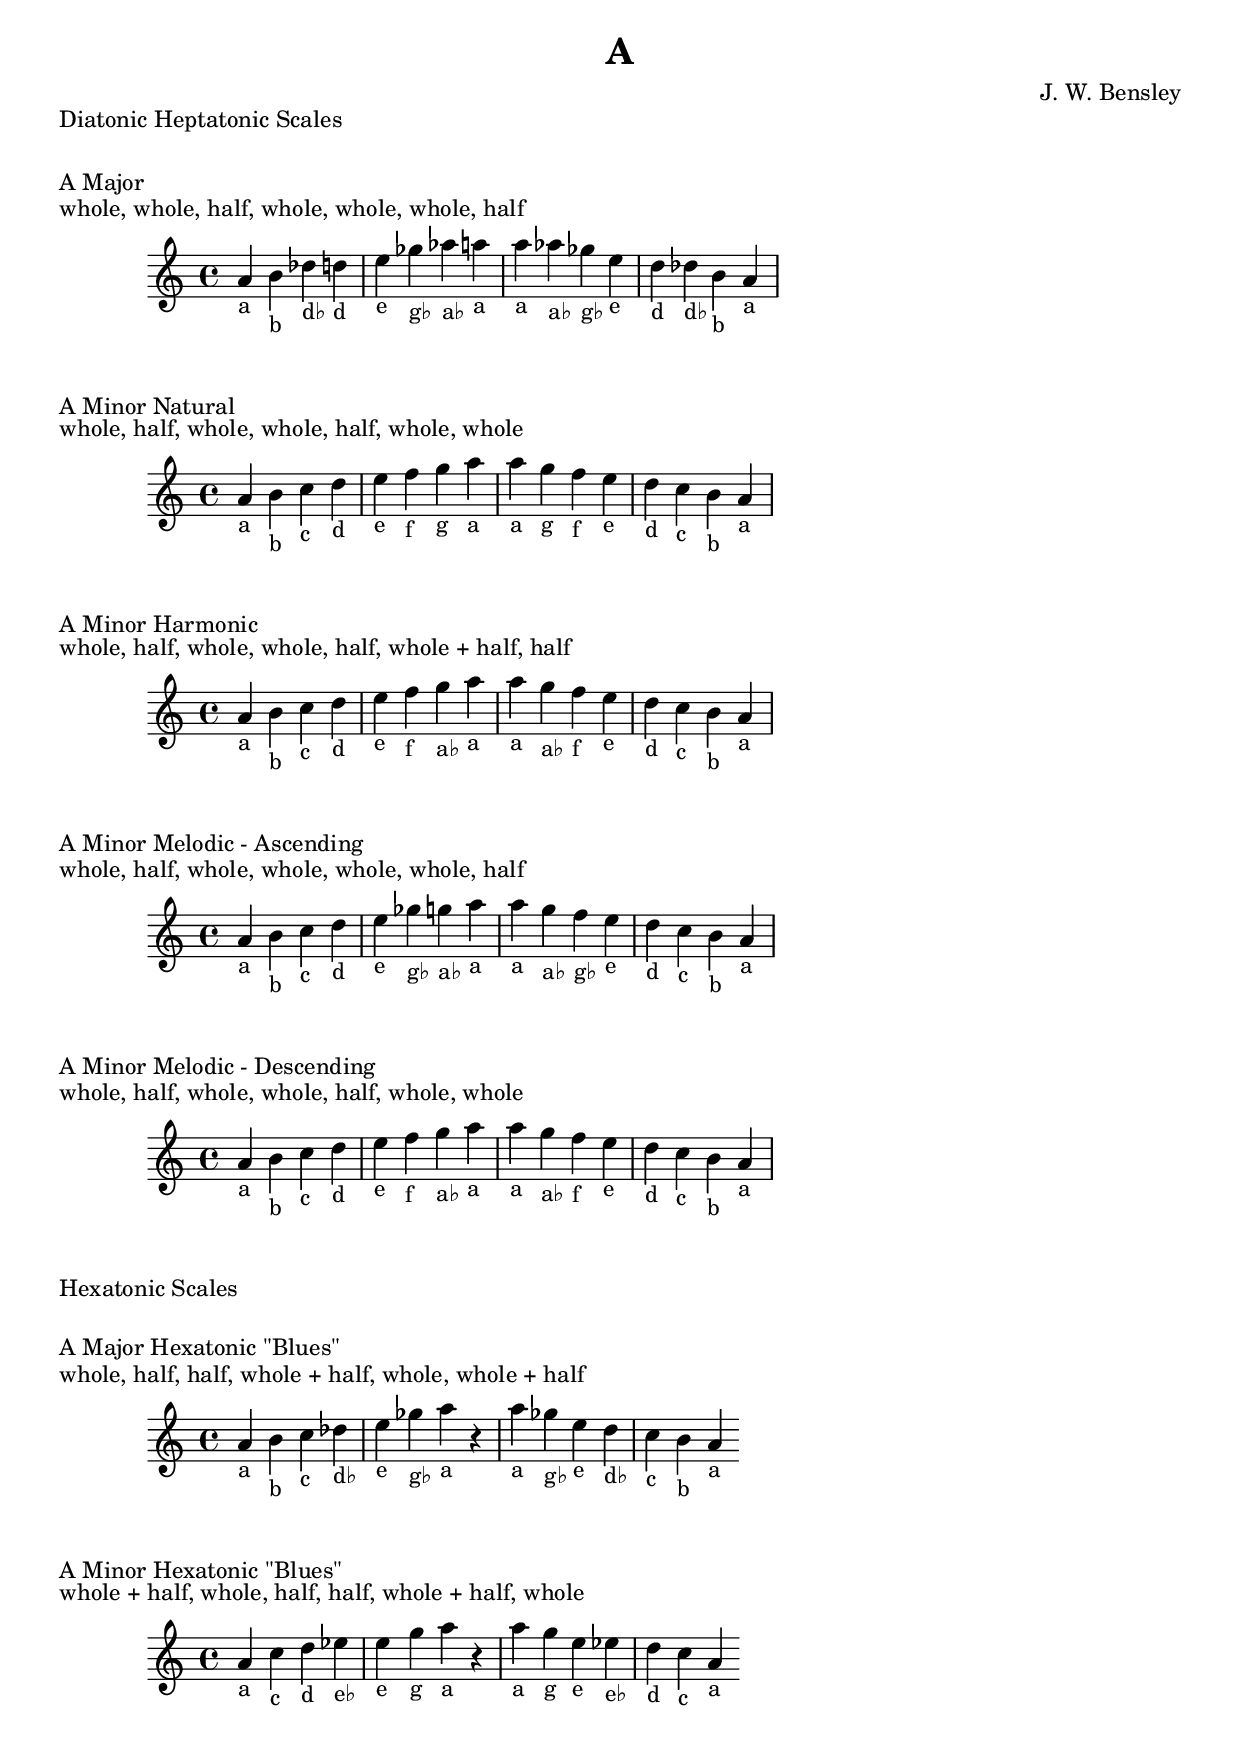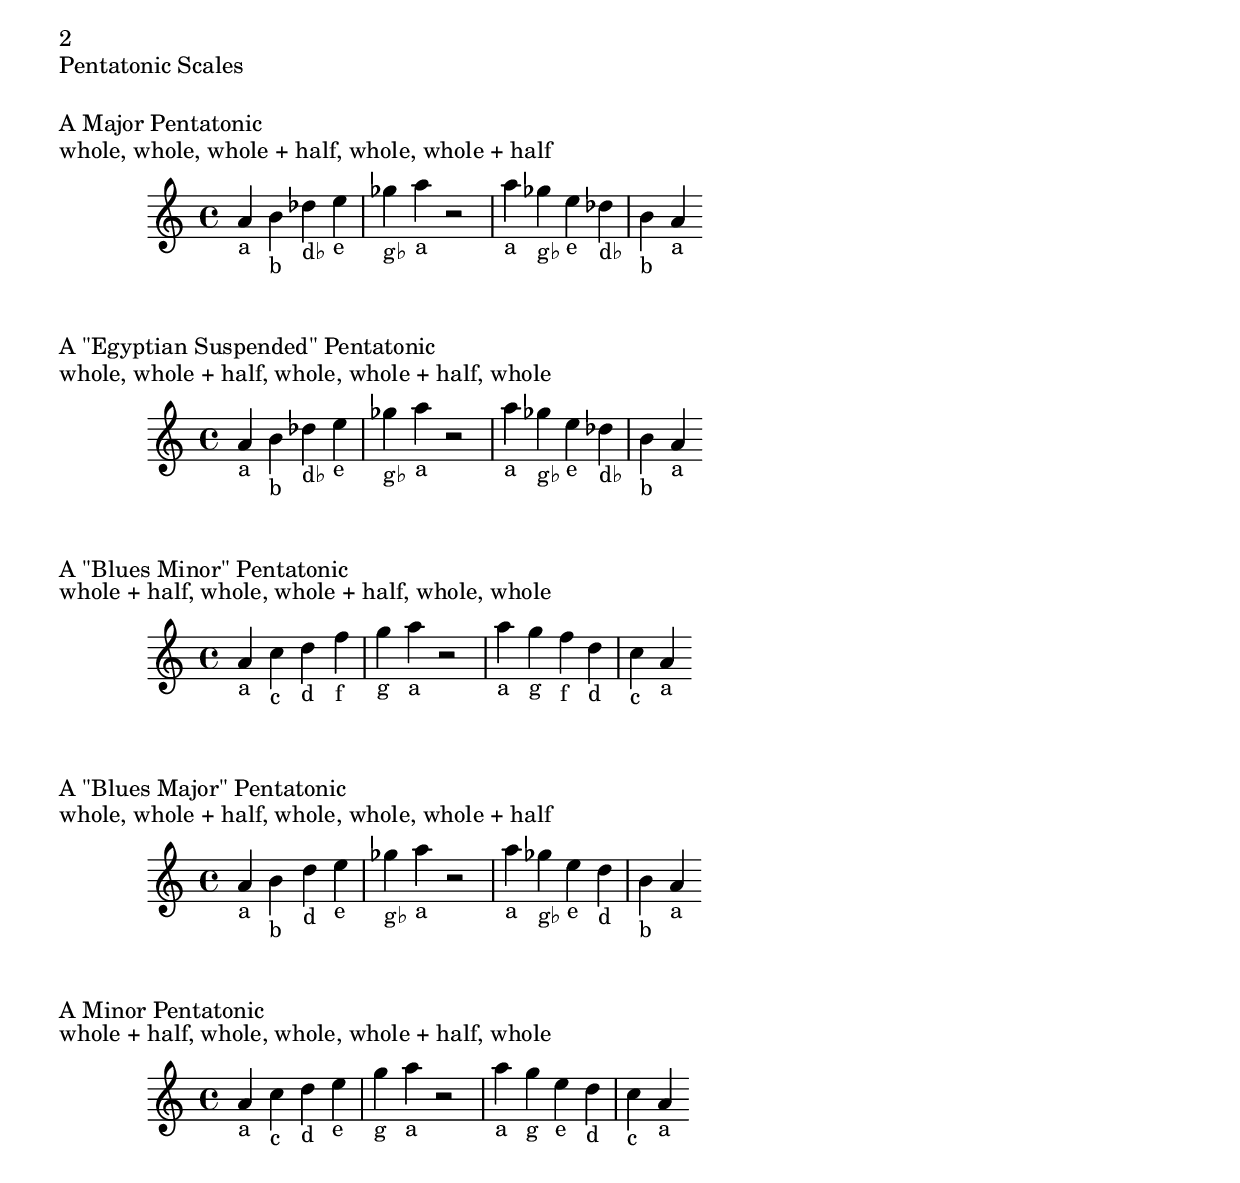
\version "2.18.2"
\language "english"

\header {
  title = "A"
  composer = "J. W. Bensley"
}\markup { "Diatonic Heptatonic Scales" }
\markup { \vspace #1 }

\markup { "A Major" }
\markup { "whole, whole, half, whole, whole, whole, half" }
\score {
  \new PianoStaff {
    \clef "treble"
    \relative a' {
        a4-"a"
        b-"b"
        dflat-"d♭"
        d-"d"
        e-"e"
        gflat-"g♭"
        aflat-"a♭"
        a-"a" |
        a-"a"
        aflat-"a♭"
        gflat-"g♭"
        e-"e"
        d-"d"
        dflat-"d♭"
        b-"b"
        a4-"a"
    }
  }
}

\markup { "A Minor Natural" }
\markup { "whole, half, whole, whole, half, whole, whole" }
\score {
  \new PianoStaff {
    \clef "treble"
    \relative a' {
        a4-"a"
        b-"b"
        c-"c"
        d-"d"
        e-"e"
        f-"f"
        g-"g"
        a-"a" |
        a-"a"
        g-"g"
        f-"f"
        e-"e"
        d-"d"
        c-"c"
        b-"b"
        a4-"a"
    }
  }
}


\markup { "A Minor Harmonic" }
\markup { "whole, half, whole, whole, half, whole + half, half" }
\score {
  \new PianoStaff {
    \clef "treble"
    \relative a' {
        a4-"a"
        b-"b"
        c-"c"
        d-"d"
        e-"e"
        f-"f"
        g-"a♭"
        a-"a" |
        a-"a"
        g-"a♭"
        f-"f"
        e-"e"
        d-"d"
        c-"c"
        b-"b"
        a4-"a"
    }
  }
}

\markup { "A Minor Melodic - Ascending" }
\markup { "whole, half, whole, whole, whole, whole, half" }
\score {
  \new PianoStaff {
    \clef "treble"
    \relative a' {
        a4-"a"
        b-"b"
        c-"c"
        d-"d"
        e-"e"
        gflat-"g♭"
        g-"a♭"
        a-"a" |
        a-"a"
        g-"a♭"
        f-"g♭"
        e-"e"
        d-"d"
        c-"c"
        b-"b"
        a4-"a"
    }
  }
}

\markup { "A Minor Melodic - Descending" }
\markup { "whole, half, whole, whole, half, whole, whole" }
\score {
  \new PianoStaff {
    \clef "treble"
    \relative a' {
        a4-"a"
        b-"b"
        c-"c"
        d-"d"
        e-"e"
        f-"f"
        g-"a♭"
        a-"a" |
        a-"a"
        g-"a♭"
        f-"f"
        e-"e"
        d-"d"
        c-"c"
        b-"b"
        a4-"a"
    }
  }
}

\markup { "Hexatonic Scales" }
\markup { \vspace #1 }

\markup { "A Major Hexatonic \"Blues\"" }
\markup { "whole, half, half, whole + half, whole, whole + half" }
\score {
  \new PianoStaff {
    \clef "treble"
    \relative a' {
        a4-"a"
        b-"b"
        c-"c"
        dflat-"d♭"
        e-"e"
        gflat-"g♭"
        a-"a"
        r4
        a4-"a"
        gflat-"g♭"
        e-"e"
        d-"d♭"
        c-"c"
        b-"b"
        a-"a"
    }
  }
}

\markup { "A Minor Hexatonic \"Blues\"" }
\markup { "whole + half, whole, half, half, whole + half, whole" }
\score {
  \new PianoStaff {
    \time 4/4
    \clef "treble"
    \relative a' {
        a4-"a"
        c-"c"
        d-"d"
        eflat-"e♭"
        e-"e"
        g-"g"
        a-"a"
        r4
        a4-"a"
        g-"g"
        e-"e"
        eflat-"e♭"
        d-"d"
        c-"c"
        a-"a"
    }
  }
}

\markup { "Pentatonic Scales" }
\markup { \vspace #1 }

\markup { "A Major Pentatonic" }
\markup { "whole, whole, whole + half, whole, whole + half" }
\score {
  \new PianoStaff {
    \clef "treble"
    \relative a' {
        a4-"a"
        b-"b"
        dflat-"d♭"
        e-"e"
        gflat-"g♭"
        a-"a"
        r2 |
        a4-"a"
        gflat-"g♭"
        e-"e"
        dflat-"d♭"
        b-"b"
        a-"a"
    }
  }
}

\markup { "A \"Egyptian Suspended\" Pentatonic" }
\markup { "whole, whole + half, whole, whole + half, whole" }
\score {
  \new PianoStaff {
    \clef "treble"
    \relative a' {
        a4-"a"
        b-"b"
        dflat-"d♭"
        e-"e"
        gflat-"g♭"
        a-"a"
        r2 |
        a4-"a"
        gflat-"g♭"
        e-"e"
        dflat-"d♭"
        b-"b"
        a-"a"
    }
  }
}

\markup { "A \"Blues Minor\" Pentatonic" }
\markup { "whole + half, whole, whole + half, whole, whole" }
\score {
  \new PianoStaff {
    \clef "treble"
    \relative a' {
        a4-"a"
        c-"c"
        d-"d"
        f-"f"
        g-"g"
        a-"a"
        r2 |
        a4-"a"
        g-"g"
        f-"f"
        d-"d"
        c-"c"
        a-"a"
    }
  }
}

\markup { "A \"Blues Major\" Pentatonic" }
\markup { "whole, whole + half, whole, whole, whole + half" }
\score {
  \new PianoStaff {
    \clef "treble"
    \relative a' {
        a4-"a"
        b-"b"
        d-"d"
        e-"e"
        gflat-"g♭"
        a-"a"
        r2 |
        a4-"a"
        gflat-"g♭"
        e-"e"
        d-"d"
        b-"b"
        a-"a"
    }
  }
}

\markup { "A Minor Pentatonic" }
\markup { "whole + half, whole, whole, whole + half, whole" }
\score {
  \new PianoStaff {
    \clef "treble"
    \relative a' {
        a4-"a"
        c-"c"
        d-"d"
        e-"e"
        g-"g"
        a-"a"
        r2 |
        a4-"a"
        g-"g"
        e-"e"
        d-"d"
        c-"c"
        a-"a"
    }
  }
}
